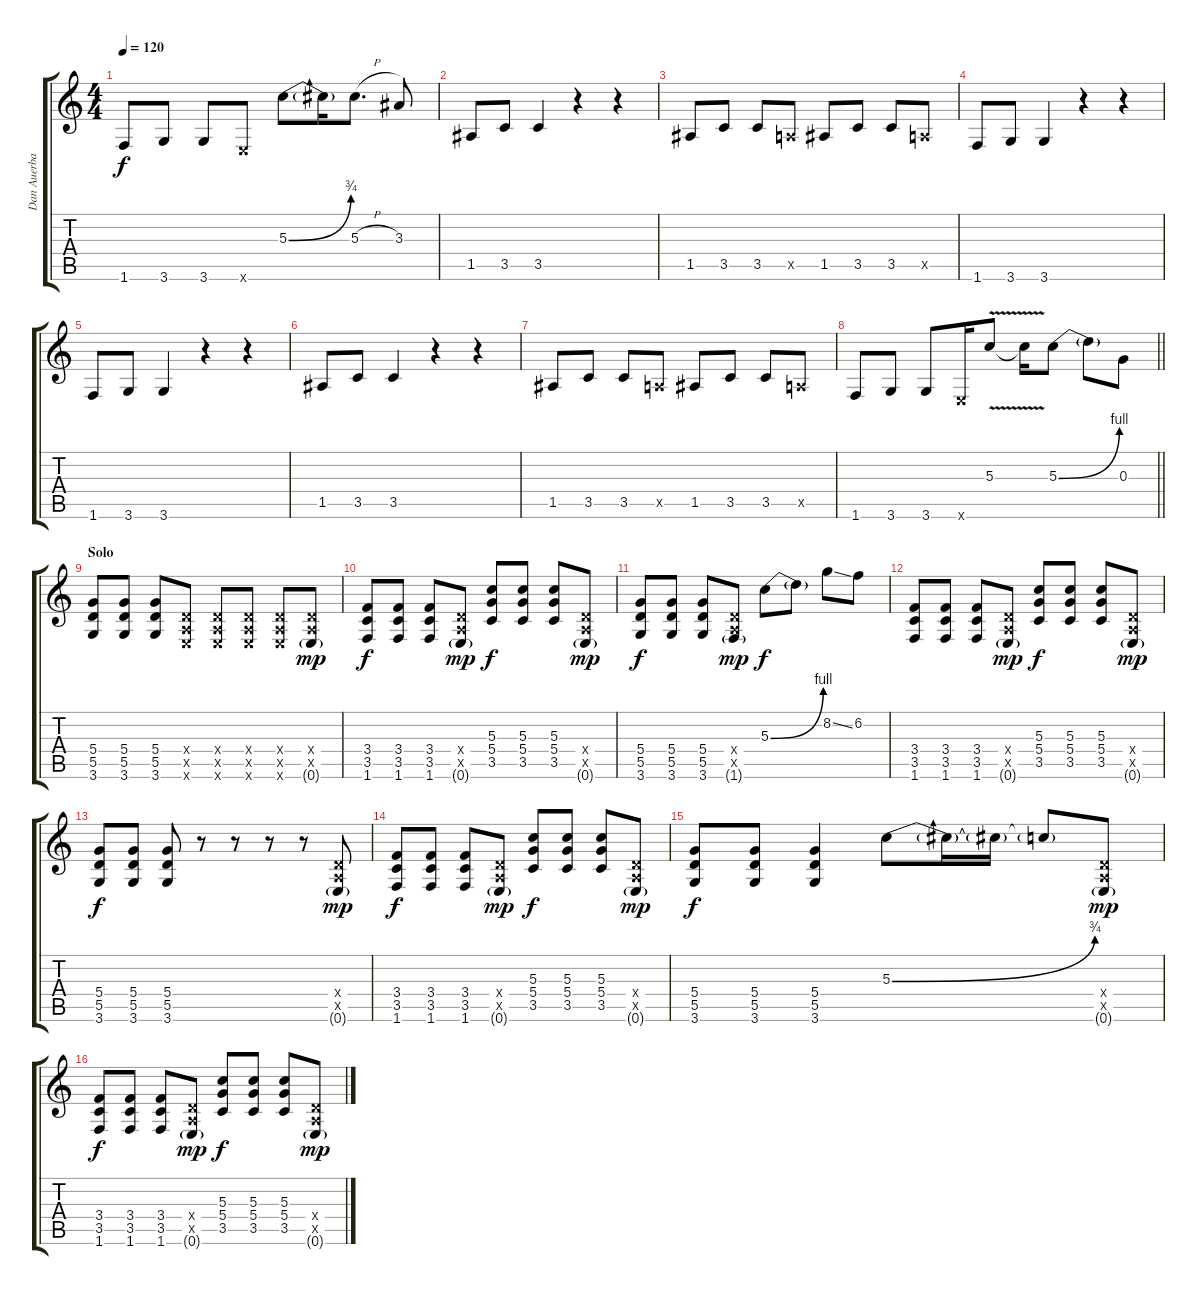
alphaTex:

\track ("Dan Auerbach (Guitar)" "Dan Auerba") {instrument overdrivenguitar}
\staff {score tabs}
\tuning (E4 B3 G3 D3 A2 E2) {hide}
\ts (4 4)
\tempo 120
\clef g2
\ks c
1.6.8{dy f} 3.6.8 3.6.8 0.6{x}.8 5.3{be (bend 0 0 60 3)}.8 5.3{t}.16 5.3{h}.8{d} 3.3.8 |
1.5.8 3.5.8 3.5.4 r.4 r.4 |
1.5.8 3.5.8 3.5.8 0.5{x}.8 1.5.8 3.5.8 3.5.8 0.5{x}.8 |
1.6.8 3.6.8 3.6.4 r.4 r.4 |
1.6.8 3.6.8 3.6.4 r.4 r.4 |
1.5.8 3.5.8 3.5.4 r.4 r.4 |
1.5.8 3.5.8 3.5.8 0.5{x}.8 1.5.8 3.5.8 3.5.8 0.5{x}.8 |
\barLineRight lightlight
1.6.8 3.6.8 3.6.8 0.6{x}.16 5.3{v}.8 5.3{t}.16 5.3{be (bend 0 0 60 4)}.8 5.3{t}.8 0.3.8 |
\section ("" "Solo")
(5.4 5.5 3.6).8{instrument overdrivenguitar} (5.4 5.5 3.6).8 (5.4 5.5 3.6).8 (0.4{x} 0.5{x} 0.6{x}).8 (0.4{x} 0.5{x} 0.6{x}).8 (0.4{x} 0.5{x} 0.6{x}).8 (0.4{x} 0.5{x} 0.6{x}).8 (0.4{x} 0.5{x} 0.6{g}).8{dy mp} |
(3.4 3.5 1.6).8{dy f} (3.4 3.5 1.6).8 (3.4 3.5 1.6).8 (0.4{x} 0.5{x} 0.6{g}).8{dy mp} (5.3 5.4 3.5).8{dy f} (5.3 5.4 3.5).8 (5.3 5.4 3.5).8 (0.4{x} 0.5{x} 0.6{g}).8{dy mp} |
(5.4 5.5 3.6).8{dy f} (5.4 5.5 3.6).8 (5.4 5.5 3.6).8 (0.4{x} 0.5{x} 1.6{g}).8{dy mp} 5.3{be (bend 0 0 60 4)}.8{dy f} 5.3{t}.8 8.2{ss}.8 6.2.8 |
(3.4 3.5 1.6).8 (3.4 3.5 1.6).8 (3.4 3.5 1.6).8 (0.4{x} 0.5{x} 0.6{g}).8{dy mp} (5.3 5.4 3.5).8{dy f} (5.3 5.4 3.5).8 (5.3 5.4 3.5).8 (0.4{x} 0.5{x} 0.6{g}).8{dy mp} |
(5.4 5.5 3.6).8{dy f volume 12} (5.4 5.5 3.6).8 (5.4 5.5 3.6).8 r.8 r.8 r.8 r.8 (0.4{x} 0.5{x} 0.6{g}).8{dy mp} |
(3.4 3.5 1.6).8{dy f} (3.4 3.5 1.6).8 (3.4 3.5 1.6).8 (0.4{x} 0.5{x} 0.6{g}).8{dy mp} (5.3 5.4 3.5).8{dy f} (5.3 5.4 3.5).8 (5.3 5.4 3.5).8 (0.4{x} 0.5{x} 0.6{g}).8{dy mp} |
(5.4 5.5 3.6).8{dy f} (5.4 5.5 3.6).8 (5.4 5.5 3.6).4 5.3{be (bend 0 0 60 3)}.8 5.3{t}.16 5.3{t}.16 5.3{t}.8 (0.4{x} 0.5{x} 0.6{g}).8{dy mp} |
(3.4 3.5 1.6).8{dy f} (3.4 3.5 1.6).8 (3.4 3.5 1.6).8 (0.4{x} 0.5{x} 0.6{g}).8{dy mp} (5.3 5.4 3.5).8{dy f} (5.3 5.4 3.5).8 (5.3 5.4 3.5).8 (0.4{x} 0.5{x} 0.6{g}).8{dy mp}
